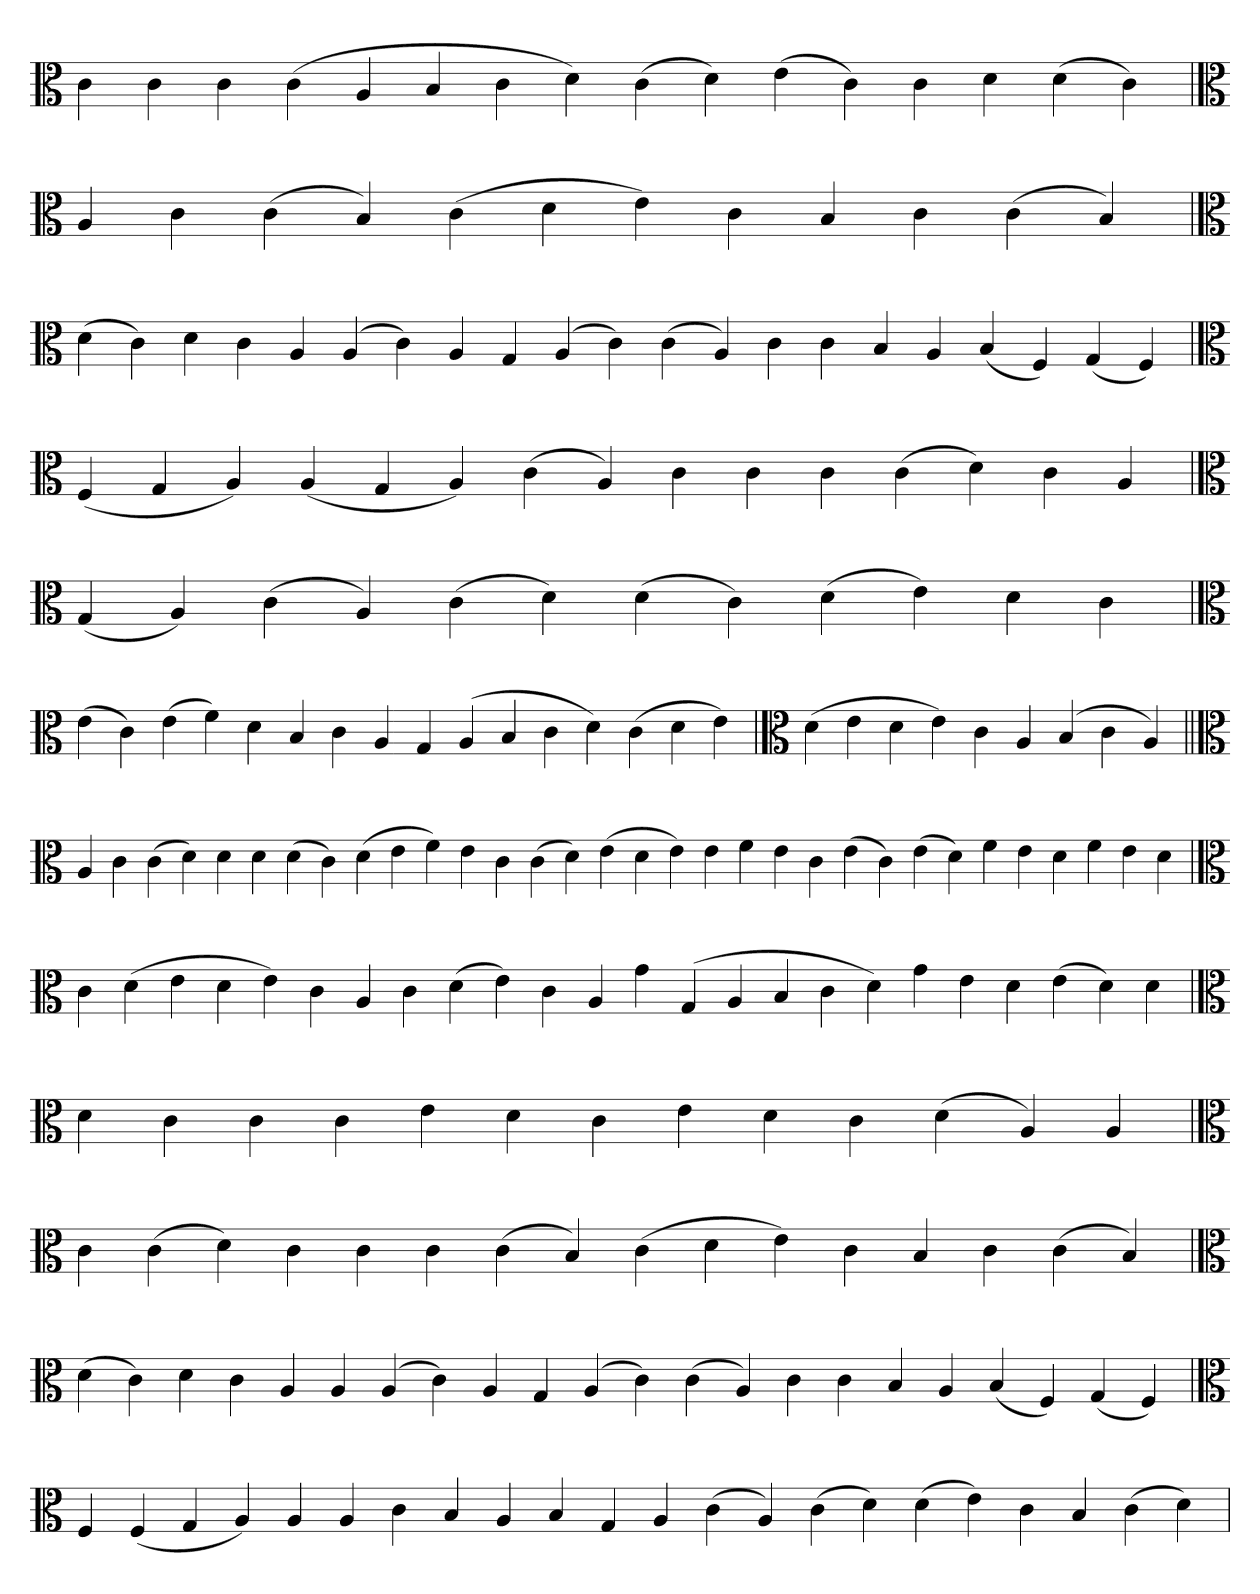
**kern
*part1
*staff1
*clefC3
=
4c
4c
4c
(4c
4A
4B
4c
4d)
(4c
4d)
(4e
4c)
4c
4d
(4d
4c)
=
*clefC3
4A
4c
(4c
4B)
(4c
4d
4e)
4c
4B
4c
(4c
4B)
=`
*clefC3
(4d
4c)
4d
4c
4A
(4A
4c)
4A
4G
(4A
4c)
(4c
4A)
4c
4c
4B
4A
(4B
4F)
(4G
4F)
=
*clefC3
(4F
4G
4A)
(4A
4G
4A)
(4c
4A)
4c
4c
4c
(4c
4d)
4c
4A
='
*clefC3
(4G
4A)
(4c
4A)
(4c
4d)
(4d
4c)
(4d
4e)
4d
4c
=`
*clefC3
(4e
4c)
(4e
4f)
4d
4B
4c
4A
4G
(4A
4B
4c
4d)
(4c
4d
4e)
=`
*clefC3
(4d
4e
4d
4e)
4c
4A
(4B
4c
4A)
=||
*clefC3
4A
4c
(4c
4d)
4d
4d
(4d
4c)
(4d
4e
4f)
4e
4c
(4c
4d)
(4e
4d
4e)
4e
4f
4e
4c
(4e
4c)
(4e
4d)
4f
4e
4d
4f
4e
4d
=
*clefC3
4c
(4d
4e
4d
4e)
4c
4A
4c
(4d
4e)
4c
4A
4g
(4G
4A
4B
4c
4d)
4g
4e
4d
(4e
4d)
4d
=`
*clefC3
4d
4c
4c
4c
4e
4d
4c
4e
4d
4c
(4d
4A)
4A
=
*clefC3
4c
(4c
4d)
4c
4c
4c
(4c
4B)
(4c
4d
4e)
4c
4B
4c
(4c
4B)
=`
*clefC3
(4d
4c)
4d
4c
4A
4A
(4A
4c)
4A
4G
(4A
4c)
(4c
4A)
4c
4c
4B
4A
(4B
4F)
(4G
4F)
=
*clefC3
4F
(4F
4G
4A)
4A
4A
4c
4B
4A
4B
4G
4A
(4c
4A)
(4c
4d)
(4d
4e)
4c
4B
(4c
4d)
=`
*-
